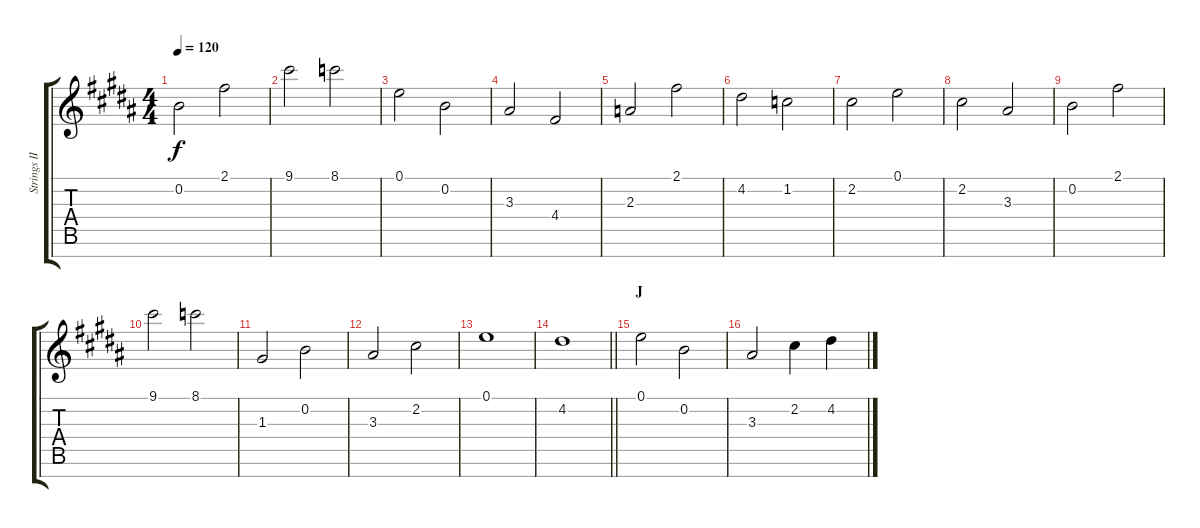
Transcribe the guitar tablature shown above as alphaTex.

\track ("Strings II" "Strings II") {instrument stringensemble1}
\staff {score tabs}
\tuning (E5 B4 G4 D4 A3 E3 B2) {hide}
\ts (4 4)
\tempo 120
\clef g2
\ks b
0.2.2{dy f} 2.1.2 |
9.1.2 8.1.2 |
0.1.2 0.2.2 |
3.3.2 4.4.2 |
2.3.2 2.1.2 |
4.2.2 1.2.2 |
2.2.2 0.1.2 |
2.2.2 3.3.2 |
0.2.2 2.1.2 |
9.1.2 8.1.2 |
1.3.2 0.2.2 |
3.3.2 2.2.2 |
0.1.1 |
\barLineRight lightlight
4.2.1 |
\section ("" "J")
0.1.2 0.2.2 |
3.3.2 2.2.4 4.2.4
